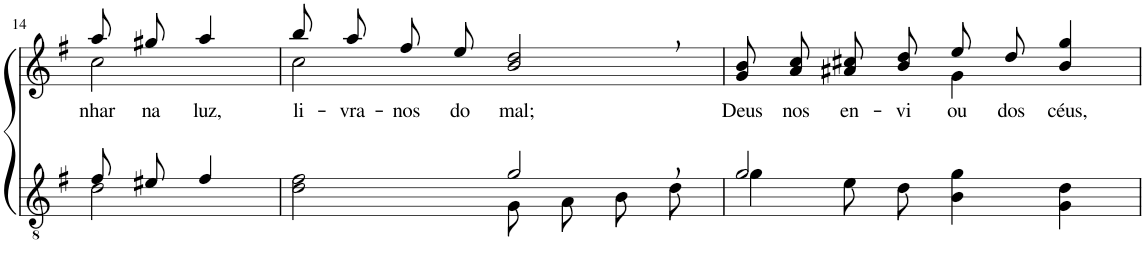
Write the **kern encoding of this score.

**kern	**kern	**text
*part2	*part1	*part1
*staff2	*staff1	*staff1
*I"Parte III e IV	*I"Parte I e II	*
!!LO:PB:g=z
*clefGv2	*clefG2	*
*Trd5c9	*Trd5c9	*
*k[f#]	*k[f#]	*
*M4/4	*M4/4	*
*met(c)	*met(c)	*
=14	=14	=14
*^	*^	*
!	!	!	!	!LO:LY:b
8f#/L	2d\	8aa/L	2cc\	-nhar
!	!	!	!	!LO:LY:b
8e#X/J	.	8gg#X/J	.	na
!	!	!	!	!LO:LY:b
4f#/	.	4aa/	.	luz,
=15	=15	=15	=15	=15
!	!	!	!	!LO:LY:b
2ryy	2d\ 2f#\	8bb/L	2cc\	li-
!	!	!	!	!LO:LY:b
.	.	8aa/J	.	-vra-
!	!	!	!	!LO:LY:b
.	.	8ff#/L	.	-nos
!	!	!	!	!LO:LY:b
.	.	8ee/J	.	do
!	!	!	!	!LO:LY:b
2g,/	8G\L	2b/, 2dd/,	2ryy	mal;
.	8A\J	.	.	.
.	8B\L	.	.	.
.	8d\J	.	.	.
=16	=16	=16	=16	=16
!	!	!	!	!LO:LY:b
2g/	4g\	8g/ 8b/L	2ryy	Deus
!	!	!	!	!LO:LY:b
.	.	8a/ 8cc/J	.	nos
!	!	!	!	!LO:LY:b
.	8e\L	8a#X\ 8cc#X\L	.	en-
!	!	!	!	!LO:LY:b
.	8d\J	8b\ 8dd\J	.	-vi-
!	!	!	!	!LO:LY:b
2ryy	4B\ 4g\	8ee/L	4g\	-ou
!	!	!	!	!LO:LY:b
.	.	8dd/J	.	dos
!	!	!	!	!LO:LY:b
.	4G\ 4d\	4b/ 4gg/	4ryy	céus,
*v	*v	*	*	*
*	*v	*v	*
=	=	=
*-	*-	*-
